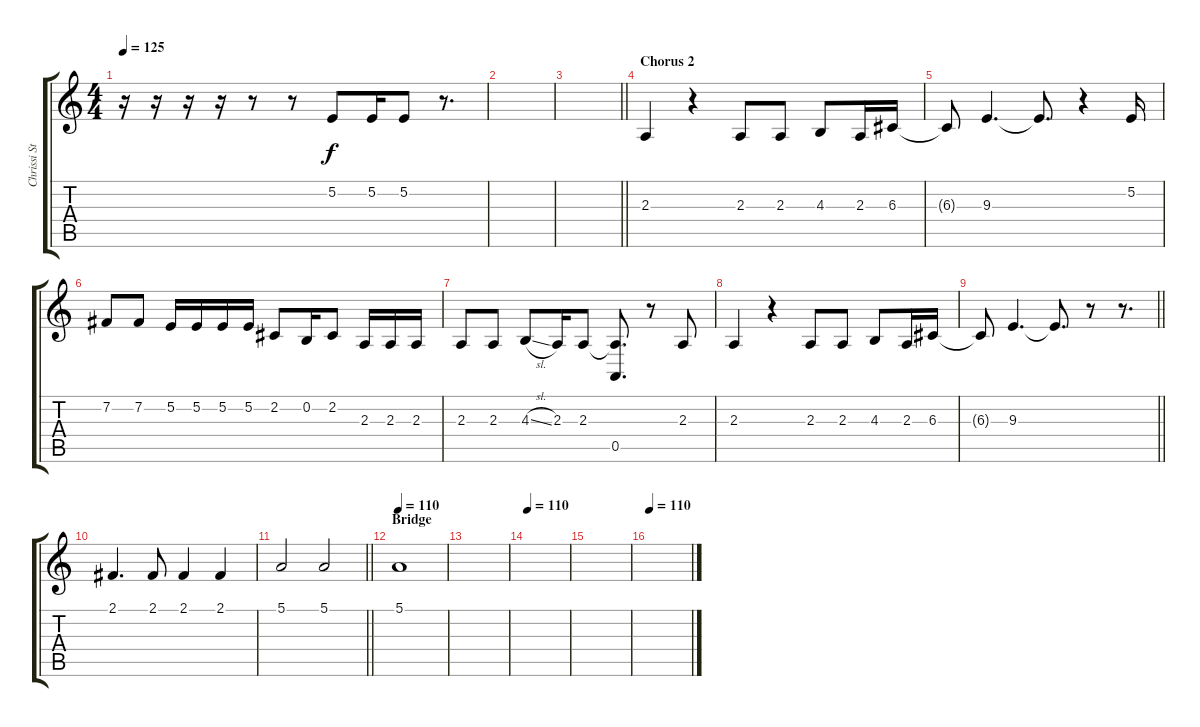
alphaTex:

\track ("Chrissi Stimme" "Chrissi St") {instrument flute}
\staff {score tabs}
\tuning (E4 B3 G3 D3 A2 E2) {hide}
\ts (4 4)
\tempo 125
\clef g2
\ks c
r.16{dy f} r.16 r.16 r.16 r.8 r.8 5.2.8 5.2.16 5.2.8 r.8{d} |
|
\barLineRight lightlight
|
\section ("" "Chorus 2")
2.3.4 r.4 2.3.8 2.3.8 4.3.8 2.3.16 6.3.16 |
6.3{t}.8 9.3.4{d} 9.3{t}.8{d} r.4 5.2.16 |
7.2.8 7.2.8 5.2.16 5.2.16 5.2.16 5.2.16 2.2.8 0.2.16 2.2.8 2.3.16 2.3.16 2.3.16 |
2.3.8 2.3.8 4.3{sl}.8 2.3.16 2.3.8 (2.3{t} 0.5).8{d} r.8 2.3.8 |
2.3.4 r.4 2.3.8 2.3.8 4.3.8 2.3.16 6.3.16 |
\barLineRight lightlight
6.3{t}.8 9.3.4{d} 9.3{t}.8{d} r.8 r.8{d} |
2.1.4{d} 2.1.8 2.1.4 2.1.4 |
\barLineRight lightlight
5.1.2 5.1.2 |
\section ("" "Bridge")
\tempo 110
5.1.1 |
|
\tempo 110
|
|
\tempo 110
